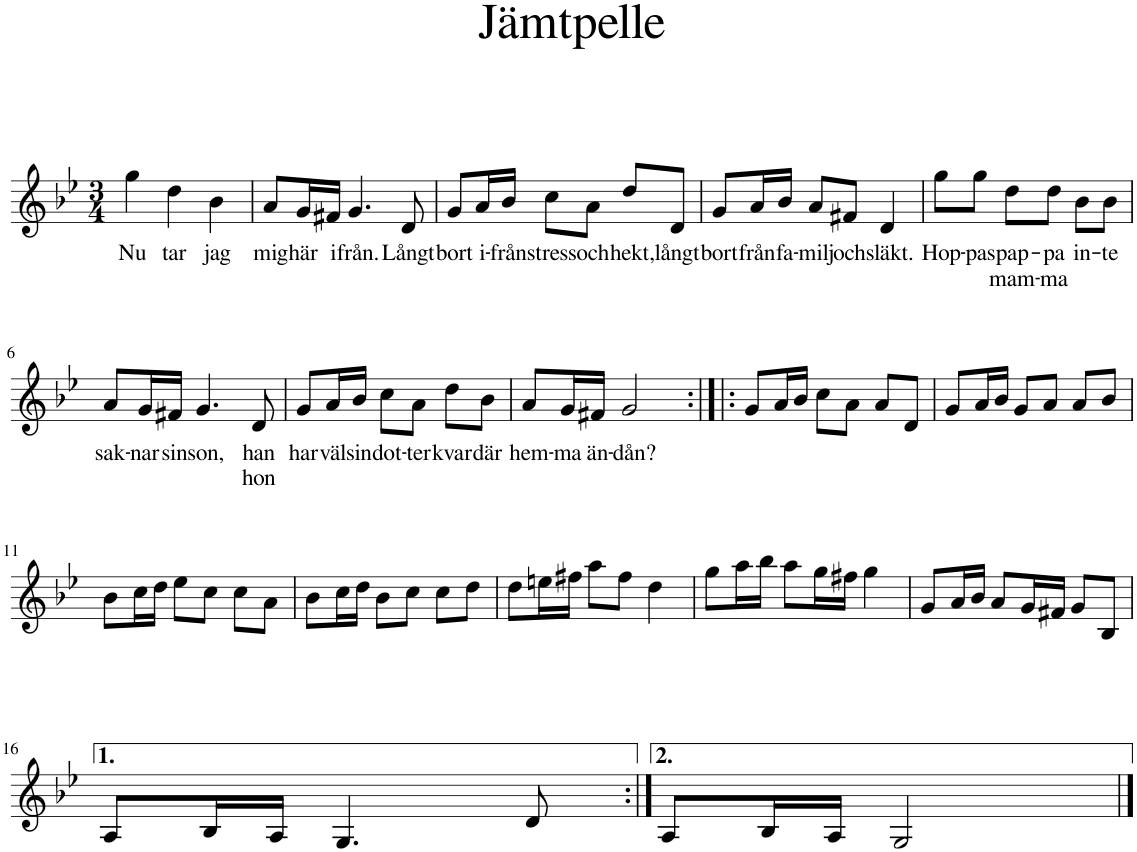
**kern	**text	**text
*part1	*part1	*part1
*staff1	*staff1	*staff1
*I"Piano	*	*
*I'Pno.	*	*
*clefG2	*	*
*k[b-e-]	*	*
*M3/4	*	*
=1	=1	=1
!	!LO:LY:b	!
4gg\	Nu	.
!	!LO:LY:b	!
4dd\	tar	.
!	!LO:LY:b	!
4b-\	jag	.
=2	=2	=2
!	!LO:LY:b	!
8a/L	mig	.
!	!LO:LY:b	!
16g/L	här	.
!	!LO:LY:b	!
16f#X/JJ	i	.
!	!LO:LY:b	!
4.g/	från.	.
!	!LO:LY:b	!
8d/	Långt	.
=3	=3	=3
!	!LO:LY:b	!
8g/L	bort	.
!	!LO:LY:b	!
16a/L	i-	.
!	!LO:LY:b	!
16b-/JJ	-från	.
!	!LO:LY:b	!
8cc\L	stress	.
!	!LO:LY:b	!
8a\J	och	.
!	!LO:LY:b	!
8dd/L	hekt,	.
!	!LO:LY:b	!
8d/J	långt	.
=4	=4	=4
!	!LO:LY:b	!
8g/L	bort	.
!	!LO:LY:b	!
16a/L	från	.
!	!LO:LY:b	!
16b-/JJ	fa-	.
!	!LO:LY:b	!
8a/L	-milj	.
!	!LO:LY:b	!
8f#X/J	och	.
!	!LO:LY:b	!
4d/	släkt.	.
=5	=5	=5
!	!LO:LY:b	!
8gg\L	Hop-	.
!	!LO:LY:b	!
8gg\J	-pas	.
!	!LO:LY:b	!LO:LY:b
8dd\L	pap-	mam-
!	!LO:LY:b	!LO:LY:b
8dd\J	-pa	-ma
!	!LO:LY:b	!
8b-\L	in-	.
!	!LO:LY:b	!
8b-\J	-te	.
!!LO:LB:g=z
=6	=6	=6
!	!LO:LY:b	!
8a/L	sak-	.
!	!LO:LY:b	!
16g/L	nar	.
!	!LO:LY:b	!
16f#X/JJ	sin	.
!	!LO:LY:b	!
4.g/	son,	.
!	!LO:LY:b	!LO:LY:b
8d/	han	hon
=7	=7	=7
!	!LO:LY:b	!
8g/L	har	.
!	!LO:LY:b	!
16a/L	väl	.
!	!LO:LY:b	!
16b-/JJ	sin	.
!	!LO:LY:b	!
8cc\L	dot-	.
!	!LO:LY:b	!
8a\J	-ter	.
!	!LO:LY:b	!
8dd\L	kvar	.
!	!LO:LY:b	!
8b-\J	där	.
=8	=8	=8
!	!LO:LY:b	!
8a/L	hem-	.
!	!LO:LY:b	!
16g/L	-ma	.
!	!LO:LY:b	!
16f#X/JJ	än-	.
!	!LO:LY:b	!
2g/	-dån?	.
=9:|!|:	=9:|!|:	=9:|!|:
8g/L	.	.
16a/L	.	.
16b-/JJ	.	.
8cc\L	.	.
8a\J	.	.
8a/L	.	.
8d/J	.	.
=10	=10	=10
8g/L	.	.
16a/L	.	.
16b-/JJ	.	.
8g/L	.	.
8a/J	.	.
8a/L	.	.
8b-/J	.	.
!!LO:LB:g=z
=11	=11	=11
8b-\L	.	.
16cc\L	.	.
16dd\JJ	.	.
8ee-\L	.	.
8cc\J	.	.
8cc\L	.	.
8a\J	.	.
=12	=12	=12
8b-\L	.	.
16cc\L	.	.
16dd\JJ	.	.
8b-\L	.	.
8cc\J	.	.
8cc\L	.	.
8dd\J	.	.
=13	=13	=13
8dd\L	.	.
16een\L	.	.
16ff#X\JJ	.	.
8aa\L	.	.
8ff#\J	.	.
4dd\	.	.
=14	=14	=14
8gg\L	.	.
16aa\L	.	.
16bb-\JJ	.	.
8aa\L	.	.
16gg\L	.	.
16ff#X\JJ	.	.
4gg\	.	.
=15	=15	=15
8g/L	.	.
16a/L	.	.
16b-/JJ	.	.
8a/L	.	.
16g/L	.	.
16f#X/JJ	.	.
8g/L	.	.
8B-/J	.	.
!!LO:LB:g=z
=16	=16	=16
8A/L	.	.
16B-/L	.	.
16A/JJ	.	.
4.G/	.	.
8d/	.	.
=17:|!	=17:|!	=17:|!
8A/L	.	.
16B-/L	.	.
16A/JJ	.	.
2G/	.	.
==	==	==
*-	*-	*-
